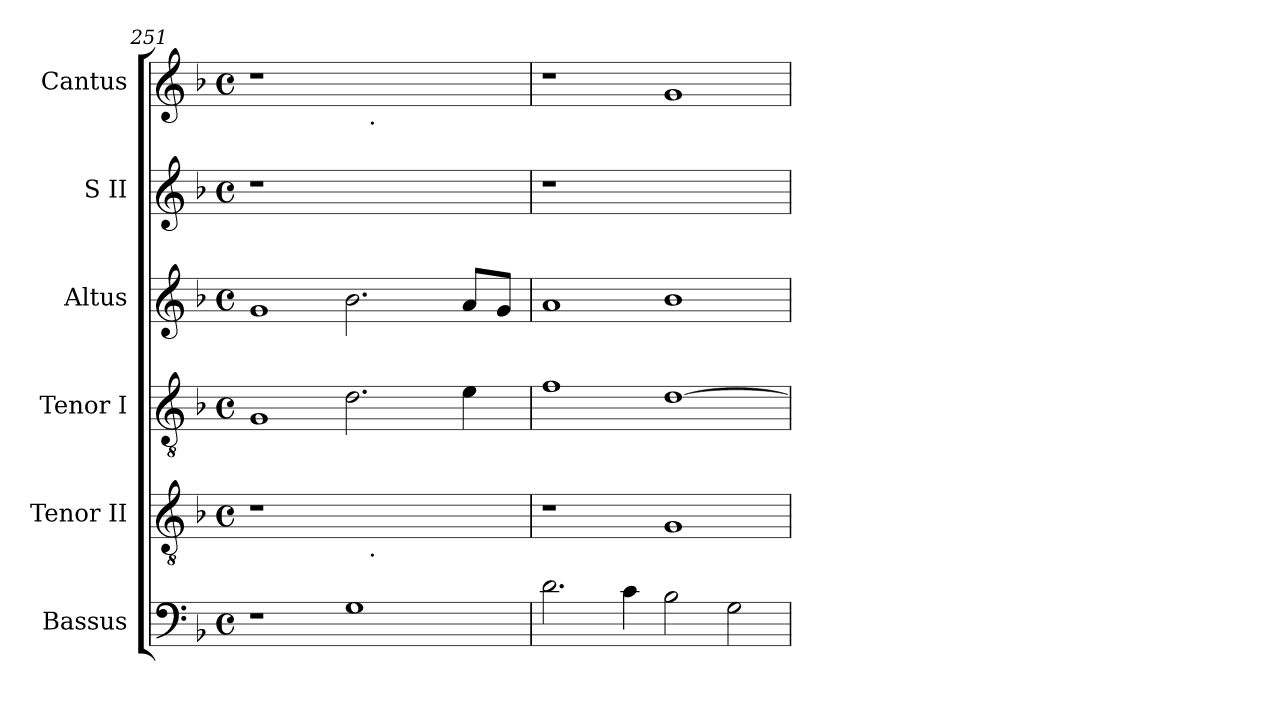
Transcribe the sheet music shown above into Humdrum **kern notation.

**kern	**kern	**kern	**kern	**kern	**kern
*part6	*part5	*part4	*part3	*part2	*part1
*staff6	*staff5	*staff4	*staff3	*staff2	*staff1
*I"Bassus	*I"Tenor II	*I"Tenor I	*I"Altus	*I"S II	*I"Cantus
*I'B	*I'T II	*I'T I	*I'A	*	*
!!LO:LB:g=z
*clefF4	*clefGv2	*clefGv2	*clefG2	*clefG2	*clefG2
*k[b-]	*k[b-]	*k[b-]	*k[b-]	*k[b-]	*k[b-]
*F:	*F:	*F:	*F:	*F:	*F:
*M4/4	*M4/4	*M4/4	*M4/4	*M4/4	*M4/4
*met(c)	*met(c)	*met(c)	*met(c)	*met(c)	*met(c)
=251	=251	=251	=251	=251	=251
1r	1r	1G	1g	1r	1r
1G	16.ryy	2.d\	2.b-\	1ryy	16.ryy
!	!	!	!	!	!LO:TX:b:t=.
!	!LO:TX:b:t=.	!	!	!	!
.	2ryy	.	.	.	2ryy
.	4ryy	.	.	.	4ryy
.	.	4e\	8a/L	.	.
.	8ryy	.	.	.	8ryy
.	.	.	8g/J	.	.
.	32ryy	.	.	.	32ryy
=252	=252	=252	=252	=252	=252
2.d\	1r	1f	1a	1r	1r
4c\	.	.	.	.	.
2B-\	1G	[>1d	1b-	1ryy	1g
2G\	.	.	.	.	.
=	=	=	=	=	=
*-	*-	*-	*-	*-	*-
